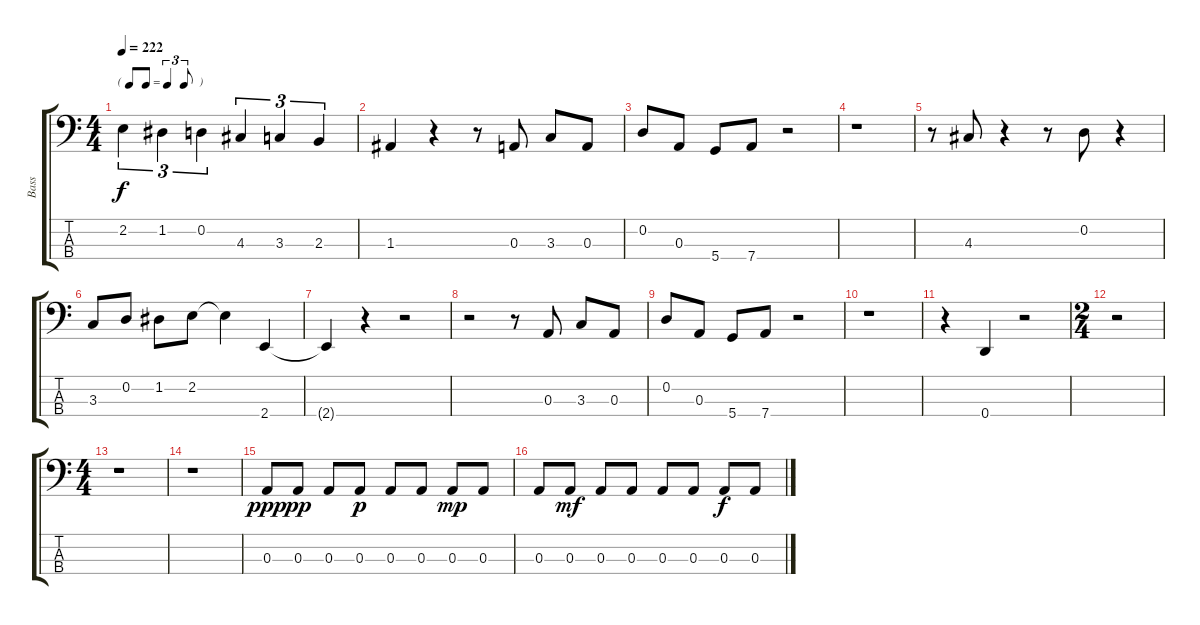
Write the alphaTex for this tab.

\track ("Bass" "Bass") {instrument electricbassfinger}
\staff {score tabs}
\tuning (G2 D2 A1 D1) {hide}
\ts (4 4)
\tf triplet8th
\tempo 222
\clef f4
\ks c
2.2.4{tu (3 2) dy f} 1.2.4{tu (3 2)} 0.2.4{tu (3 2)} 4.3.4{tu (3 2)} 3.3.4{tu (3 2)} 2.3.4{tu (3 2)} |
1.3.4 r.4 r.8 0.3.8 3.3.8 0.3.8 |
0.2.8 0.3.8 5.4.8 7.4.8 r.2 |
r.1 |
r.8 4.3.8 r.4 r.8 0.2.8 r.4 |
3.3.8 0.2.8 1.2.8 2.2.8 2.2{t}.4 2.4.4 |
2.4{t}.4 r.4 r.2 |
r.2 r.8 0.3.8 3.3.8 0.3.8 |
0.2.8 0.3.8 5.4.8 7.4.8 r.2 |
r.1 |
r.4 0.4.4 r.2 |
\ts (2 4)
r.2 |
\ts (4 4)
r.1 |
r.1 |
0.3.8{dy ppp} 0.3.8{dy pp} 0.3.8 0.3.8{dy p} 0.3.8 0.3.8 0.3.8{dy mp} 0.3.8 |
0.3.8 0.3.8{dy mf} 0.3.8 0.3.8 0.3.8 0.3.8 0.3.8{dy f} 0.3.8
